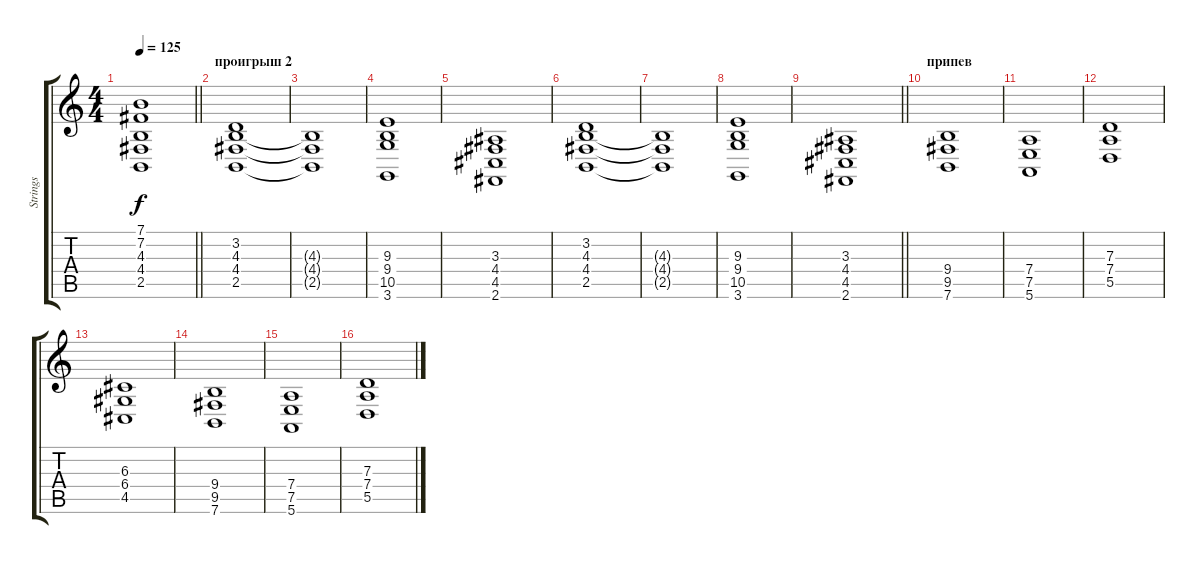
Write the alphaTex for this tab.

\track ("Strings" "Strings") {instrument stringensemble1}
\staff {score tabs}
\tuning (E4 B3 G3 D3 A2 E2) {hide}
\ts (4 4)
\tempo 125
\clef g2
\barLineRight lightlight
\ks c
(7.1 7.2 4.3 4.4 2.5).1{dy f} |
\section ("" "проигрыш 2")
(3.2 4.3 4.4 2.5).1 |
(4.3{t} 4.4{t} 2.5{t}).1 |
(9.3 9.4 10.5 3.6).1 |
(3.3 4.4 4.5 2.6).1 |
(3.2 4.3 4.4 2.5).1 |
(4.3{t} 4.4{t} 2.5{t}).1 |
(9.3 9.4 10.5 3.6).1 |
\barLineRight lightlight
(3.3 4.4 4.5 2.6).1 |
\section ("" "припев")
(9.4 9.5 7.6).1 |
(7.4 7.5 5.6).1 |
(7.3 7.4 5.5).1 |
(6.3 6.4 4.5).1 |
(9.4 9.5 7.6).1 |
(7.4 7.5 5.6).1 |
(7.3 7.4 5.5).1
